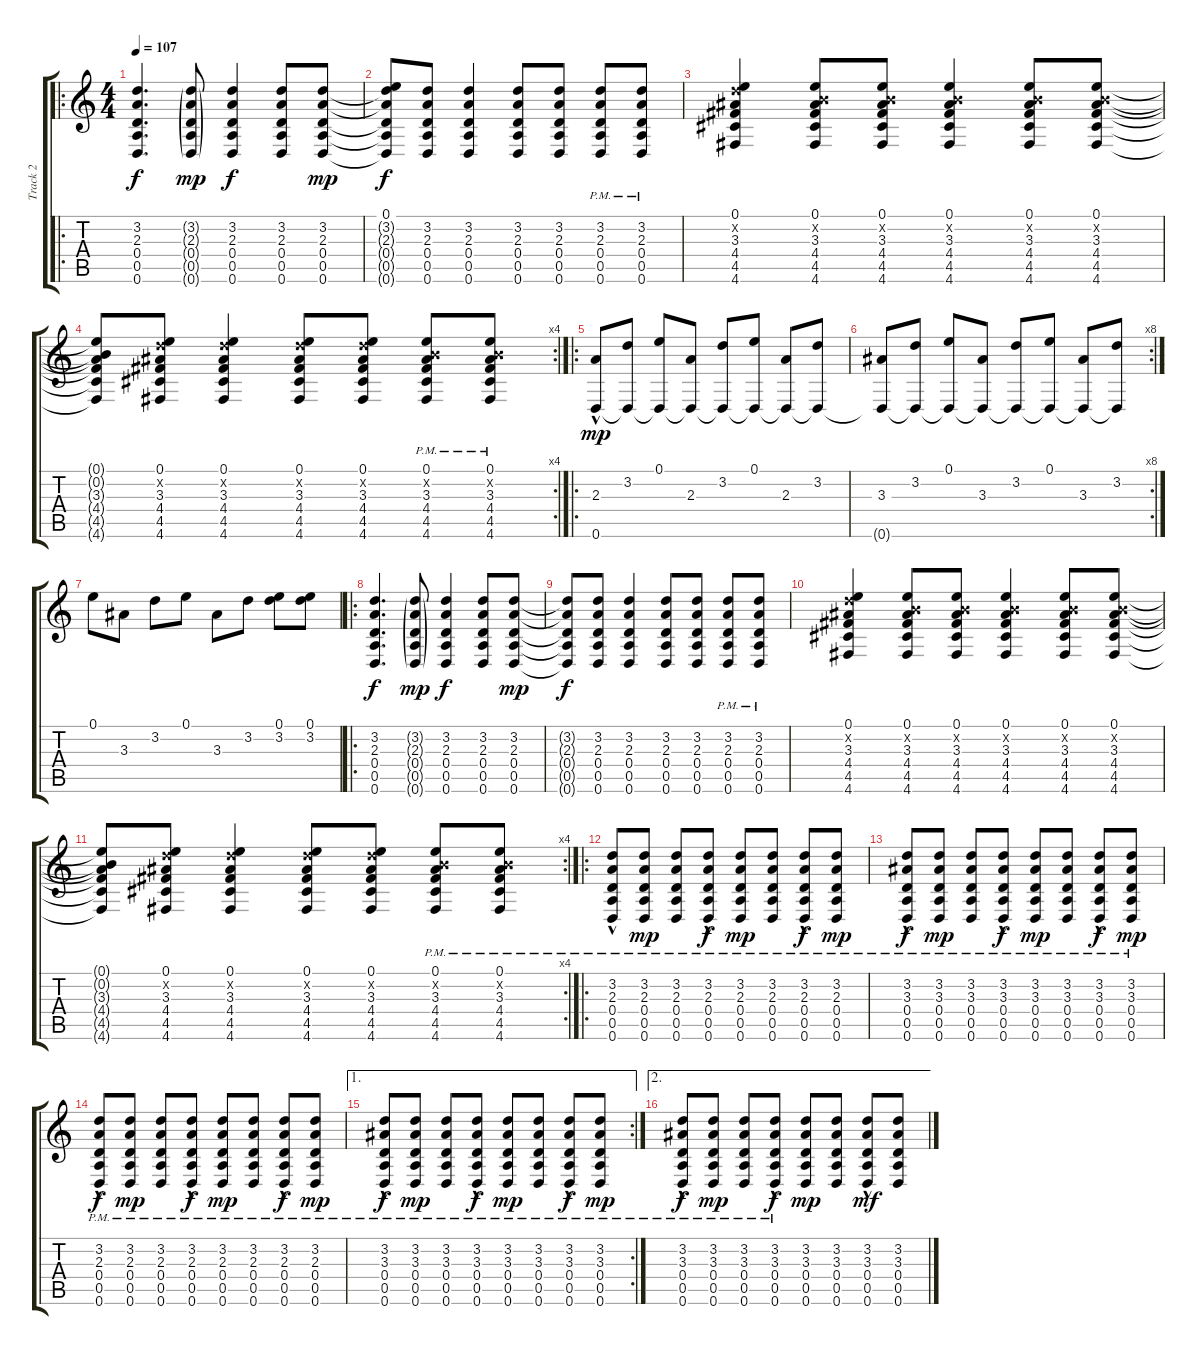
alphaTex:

\track ("Track 2" "Track 2") {instrument acousticguitarsteel}
\staff {score tabs}
\tuning (E4 B3 G3 D3 A2 D2) {hide}
\ro
\ts (4 4)
\tempo 107
\clef g2
\ks c
(3.2 2.3 0.4 0.5 0.6).4{d dy f} (3.2{g} 2.3{g} 0.4{g} 0.5{g} 0.6{g}).8{dy mp} (3.2 2.3 0.4 0.5 0.6).4{dy f} (3.2 2.3 0.4 0.5 0.6).8 (3.2 2.3 0.4 0.5 0.6).8{dy mp} |
(0.1{t} 3.2{t} 2.3{t} 0.4{t} 0.5{t} 0.6{t}).8{dy f} (3.2 2.3 0.4 0.5 0.6).8 (3.2 2.3 0.4 0.5 0.6).4 (3.2 2.3 0.4 0.5 0.6).8 (3.2 2.3 0.4 0.5 0.6).8 (3.2{pm} 2.3{pm} 0.4{pm} 0.5{pm} 0.6{pm}).8 (3.2{pm} 2.3{pm} 0.4{pm} 0.5{pm} 0.6{pm}).8 |
(0.1 3.2{x} 3.3 4.4 4.5 4.6).4 (0.1 0.2{x} 3.3 4.4 4.5 4.6).8 (0.1 0.2{x} 3.3 4.4 4.5 4.6).8 (0.1 0.2{x} 3.3 4.4 4.5 4.6).4 (0.1 0.2{x} 3.3 4.4 4.5 4.6).8 (0.1 0.2{x} 3.3 4.4 4.5 4.6).8 |
\rc 4
(0.1{t} 0.2{t} 3.3{t} 4.4{t} 4.5{t} 4.6{t}).8 (0.1 3.2{x} 3.3 4.4 4.5 4.6).8 (0.1 3.2{x} 3.3 4.4 4.5 4.6).4 (0.1 3.2{x} 3.3 4.4 4.5 4.6).8 (0.1 3.2{x} 3.3 4.4 4.5 4.6).8 (0.1{pm} 0.2{x} 3.3{pm} 4.4{pm} 4.5{pm} 4.6{pm}).8 (0.1{pm} 0.2{x} 3.3{pm} 4.4{pm} 4.5{pm} 4.6{pm}).8 |
\ro
(2.3 0.6{hac}).8{dy mp} (3.2 0.6{t}).8 (0.1 0.6{t}).8 (2.3 0.6{t}).8 (3.2 0.6{t}).8 (0.1 0.6{t}).8 (2.3 0.6{t}).8 (3.2 0.6{t}).8 |
\rc 8
(3.3 0.6{t}).8 (3.2 0.6{t}).8 (0.1 0.6{t}).8 (3.3 0.6{t}).8 (3.2 0.6{t}).8 (0.1 0.6{t}).8 (3.3 0.6{t}).8 (3.2 0.6{t}).8 |
0.1.8 3.3.8 3.2.8 0.1.8 3.3.8 3.2.8 (0.1 3.2).8 (0.1 3.2).8 |
\ro
(3.2 2.3 0.4 0.5 0.6).4{d dy f} (3.2{g} 2.3{g} 0.4{g} 0.5{g} 0.6{g}).8{dy mp} (3.2 2.3 0.4 0.5 0.6).4{dy f} (3.2 2.3 0.4 0.5 0.6).8 (3.2 2.3 0.4 0.5 0.6).8{dy mp} |
(3.2{t} 2.3{t} 0.4{t} 0.5{t} 0.6{t}).8{dy f} (3.2 2.3 0.4 0.5 0.6).8 (3.2 2.3 0.4 0.5 0.6).4 (3.2 2.3 0.4 0.5 0.6).8 (3.2 2.3 0.4 0.5 0.6).8 (3.2{pm} 2.3{pm} 0.4{pm} 0.5{pm} 0.6{pm}).8 (3.2{pm} 2.3{pm} 0.4{pm} 0.5{pm} 0.6{pm}).8 |
(0.1 3.2{x} 3.3 4.4 4.5 4.6).4 (0.1 0.2{x} 3.3 4.4 4.5 4.6).8 (0.1 0.2{x} 3.3 4.4 4.5 4.6).8 (0.1 0.2{x} 3.3 4.4 4.5 4.6).4 (0.1 0.2{x} 3.3 4.4 4.5 4.6).8 (0.1 0.2{x} 3.3 4.4 4.5 4.6).8 |
\rc 4
(0.1{t} 0.2{t} 3.3{t} 4.4{t} 4.5{t} 4.6{t}).8 (0.1 3.2{x} 3.3 4.4 4.5 4.6).8 (0.1 3.2{x} 3.3 4.4 4.5 4.6).4 (0.1 3.2{x} 3.3 4.4 4.5 4.6).8 (0.1 3.2{x} 3.3 4.4 4.5 4.6).8 (0.1{pm} 0.2{x} 3.3{pm} 4.4{pm} 4.5{pm} 4.6{pm}).8 (0.1{pm} 0.2{x} 3.3{pm} 4.4{pm} 4.5{pm} 4.6{pm}).8 |
\ro
(3.2{hac pm} 2.3{hac pm} 0.4{hac pm} 0.5{hac pm} 0.6{hac pm}).8 (3.2{pm} 2.3{pm} 0.4{pm} 0.5{pm} 0.6{pm}).8{dy mp} (3.2{pm} 2.3{pm} 0.4{pm} 0.5{pm} 0.6{pm}).8 (3.2{hac pm} 2.3{hac pm} 0.4{hac pm} 0.5{hac pm} 0.6{hac pm}).8{dy f} (3.2{pm} 2.3{pm} 0.4{pm} 0.5{pm} 0.6{pm}).8{dy mp} (3.2{pm} 2.3{pm} 0.4{pm} 0.5{pm} 0.6{pm}).8 (3.2{hac pm} 2.3{hac pm} 0.4{hac pm} 0.5{hac pm} 0.6{hac pm}).8{dy f} (3.2{pm} 2.3{pm} 0.4{pm} 0.5{pm} 0.6{pm}).8{dy mp} |
(3.2{hac pm} 3.3{hac pm} 0.4{hac pm} 0.5{hac pm} 0.6{hac pm}).8{dy f} (3.2{pm} 3.3{pm} 0.4{pm} 0.5{pm} 0.6{pm}).8{dy mp} (3.2{pm} 3.3{pm} 0.4{pm} 0.5{pm} 0.6{pm}).8 (3.2{hac pm} 3.3{hac pm} 0.4{hac pm} 0.5{hac pm} 0.6{hac pm}).8{dy f} (3.2{pm} 3.3{pm} 0.4{pm} 0.5{pm} 0.6{pm}).8{dy mp} (3.2{pm} 3.3{pm} 0.4{pm} 0.5{pm} 0.6{pm}).8 (3.2{hac pm} 3.3{hac pm} 0.4{hac pm} 0.5{hac pm} 0.6{hac pm}).8{dy f} (3.2{pm} 3.3{pm} 0.4{pm} 0.5{pm} 0.6{pm}).8{dy mp} |
(3.2{hac pm} 2.3{hac pm} 0.4{hac pm} 0.5{hac pm} 0.6{hac pm}).8{dy f} (3.2{pm} 2.3{pm} 0.4{pm} 0.5{pm} 0.6{pm}).8{dy mp} (3.2{pm} 2.3{pm} 0.4{pm} 0.5{pm} 0.6{pm}).8 (3.2{hac pm} 2.3{hac pm} 0.4{hac pm} 0.5{hac pm} 0.6{hac pm}).8{dy f} (3.2{pm} 2.3{pm} 0.4{pm} 0.5{pm} 0.6{pm}).8{dy mp} (3.2{pm} 2.3{pm} 0.4{pm} 0.5{pm} 0.6{pm}).8 (3.2{hac pm} 2.3{hac pm} 0.4{hac pm} 0.5{hac pm} 0.6{hac pm}).8{dy f} (3.2{pm} 2.3{pm} 0.4{pm} 0.5{pm} 0.6{pm}).8{dy mp} |
\ae 1
\rc 2
(3.2{hac pm} 3.3{hac pm} 0.4{hac pm} 0.5{hac pm} 0.6{hac pm}).8{dy f} (3.2{pm} 3.3{pm} 0.4{pm} 0.5{pm} 0.6{pm}).8{dy mp} (3.2{pm} 3.3{pm} 0.4{pm} 0.5{pm} 0.6{pm}).8 (3.2{hac pm} 3.3{hac pm} 0.4{hac pm} 0.5{hac pm} 0.6{hac pm}).8{dy f} (3.2{pm} 3.3{pm} 0.4{pm} 0.5{pm} 0.6{pm}).8{dy mp} (3.2{pm} 3.3{pm} 0.4{pm} 0.5{pm} 0.6{pm}).8 (3.2{hac pm} 3.3{hac pm} 0.4{hac pm} 0.5{hac pm} 0.6{hac pm}).8{dy f} (3.2{pm} 3.3{pm} 0.4{pm} 0.5{pm} 0.6{pm}).8{dy mp} |
\ae 2
(3.2{hac pm} 3.3{hac pm} 0.4{hac pm} 0.5{hac pm} 0.6{hac pm}).8{dy f} (3.2{pm} 3.3{pm} 0.4{pm} 0.5{pm} 0.6{pm}).8{dy mp} (3.2{pm} 3.3{pm} 0.4{pm} 0.5{pm} 0.6{pm}).8 (3.2{hac pm} 3.3{hac pm} 0.4{hac pm} 0.5{hac pm} 0.6{hac pm}).8{dy f} (3.2 3.3 0.4 0.5 0.6).8{dy mp} (3.2 3.3 0.4 0.5 0.6).8 (3.2{hac} 3.3{hac} 0.4{hac} 0.5{hac} 0.6{hac}).8{dy mf} (3.2 3.3 0.4 0.5 0.6).8
